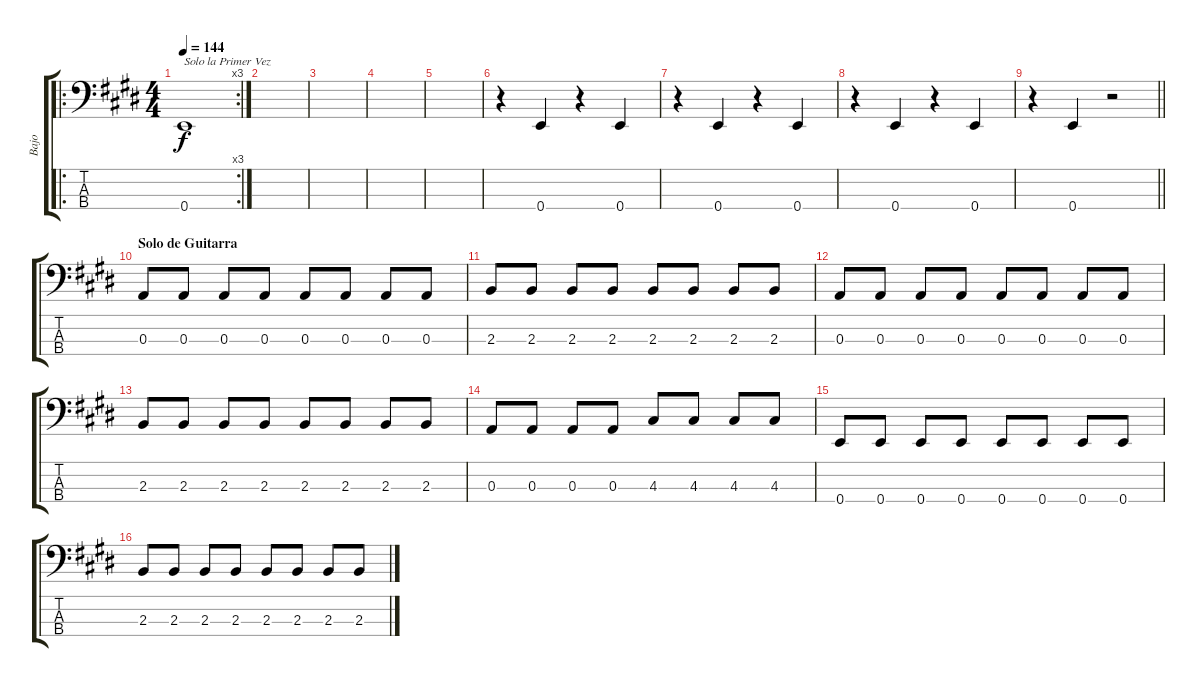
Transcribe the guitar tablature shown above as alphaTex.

\track ("Bajo" "Bajo") {instrument electricbassfinger}
\staff {score tabs}
\tuning (G2 D2 A1 E1) {hide}
\ro
\rc 3
\ts (4 4)
\tempo 144
\clef f4
\ks e
0.4{t}.1{txt "Solo la Primer Vez" dy f} |
|
|
|
|
r.4 0.4.4 r.4 0.4.4 |
r.4 0.4.4 r.4 0.4.4 |
r.4 0.4.4 r.4 0.4.4 |
\barLineRight lightlight
r.4 0.4.4 r.2 |
\section ("" "Solo de Guitarra")
0.3.8 0.3.8 0.3.8 0.3.8 0.3.8 0.3.8 0.3.8 0.3.8 |
2.3.8 2.3.8 2.3.8 2.3.8 2.3.8 2.3.8 2.3.8 2.3.8 |
0.3.8 0.3.8 0.3.8 0.3.8 0.3.8 0.3.8 0.3.8 0.3.8 |
2.3.8 2.3.8 2.3.8 2.3.8 2.3.8 2.3.8 2.3.8 2.3.8 |
0.3.8 0.3.8 0.3.8 0.3.8 4.3.8 4.3.8 4.3.8 4.3.8 |
0.4.8 0.4.8 0.4.8 0.4.8 0.4.8 0.4.8 0.4.8 0.4.8 |
2.3.8 2.3.8 2.3.8 2.3.8 2.3.8 2.3.8 2.3.8 2.3.8
